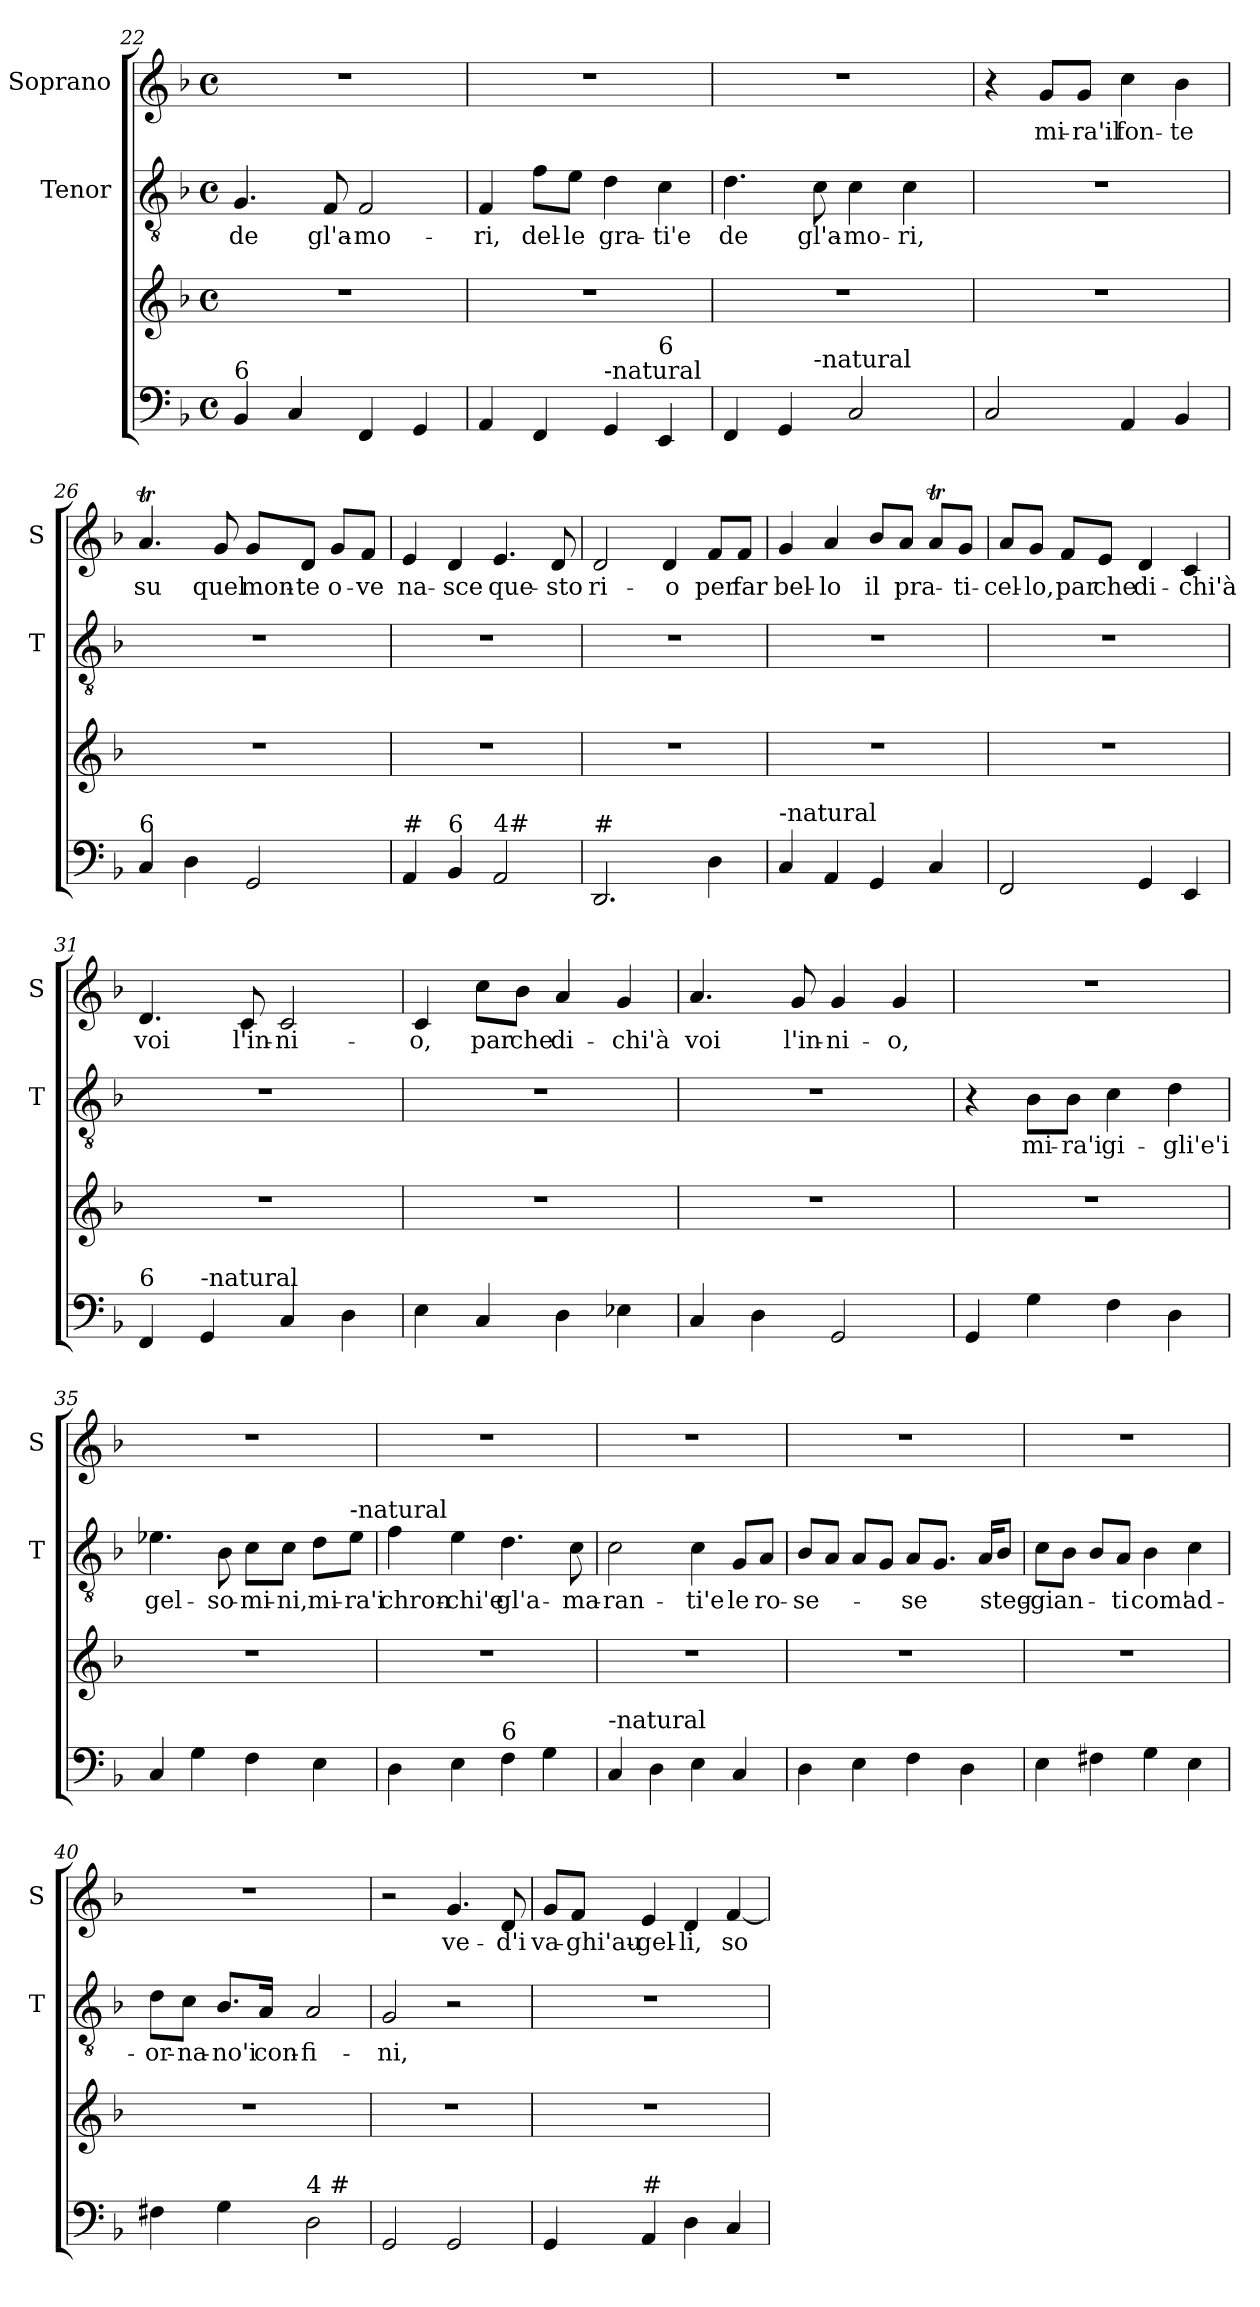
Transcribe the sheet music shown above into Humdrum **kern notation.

**kern	**kern	**kern	**text	**kern	**text
*part3	*part3	*part2	*part2	*part1	*part1
*staff4	*staff3	*staff2	*staff2	*staff1	*staff1
*	*	*I"Tenor	*	*I"Soprano	*
*	*	*I'T	*	*I'S	*
*clefF4	*clefG2	*clefGv2	*	*clefG2	*
*k[b-]	*k[b-]	*k[b-]	*	*k[b-]	*
*F:	*F:	*F:	*	*F:	*
*M4/4	*M4/4	*M4/4	*	*M4/4	*
*met(c)	*met(c)	*met(c)	*	*met(c)	*
=22	=22	=22	=22	=22	=22
!LO:TX:a:t=6	!	!	!	!	!
!	!	!	!LO:LY:b	!	!
4BB-/	1r	4.G/	de	1r	.
4C/	.	.	.	.	.
!	!	!	!LO:LY:b	!	!
.	.	8F/	gl'a-	.	.
!	!	!	!LO:LY:b	!	!
4FF/	.	2F/	-mo-	.	.
4GG/	.	.	.	.	.
=23	=23	=23	=23	=23	=23
!	!	!	!LO:LY:b	!	!
4AA/	1r	4F/	-ri,	1r	.
!	!	!	!LO:LY:b	!	!
4FF/	.	8f\L	del-	.	.
!	!	!	!LO:LY:b	!	!
.	.	8e\J	-le	.	.
!LO:TX:a:t=-natural	!	!	!	!	!
!	!	!	!LO:LY:b	!	!
4GG/	.	4d\	gra-	.	.
!LO:TX:a:t=6	!	!	!	!	!
!	!	!	!LO:LY:b	!	!
4EE/	.	4c\	-ti'e	.	.
!!LO:LB:g=z
=24	=24	=24	=24	=24	=24
!LO:TX:a:t=6	!	!	!	!	!
!	!	!	!LO:LY:b	!	!
*^	*	*	*	*	*
4FF/	4.ryy	1r	4.d\	de	1r	.
4GG/	.	.	.	.	.	.
!	!LO:TX:a:t=-natural	!	!	!	!	!
!	!	!	!	!LO:LY:b	!	!
.	2ryy	.	8c\	gl'a-	.	.
!	!	!	!	!LO:LY:b	!	!
2C/	.	.	4c\	-mo-	.	.
!	!	!	!	!LO:LY:b	!	!
.	.	.	4c\	-ri,	.	.
.	8ryy	.	.	.	.	.
*v	*v	*	*	*	*	*
=25	=25	=25	=25	=25	=25
2C/	1r	1r	.	4r	.
!	!	!	!	!	!LO:LY:b
.	.	.	.	8g/L	mi-
!	!	!	!	!	!LO:LY:b
.	.	.	.	8g/J	-ra'il
!	!	!	!	!	!LO:LY:b
4AA/	.	.	.	4cc\	fon-
!	!	!	!	!	!LO:LY:b
4BB-/	.	.	.	4b-\	-te
=26	=26	=26	=26	=26	=26
!LO:TX:a:t=6	!	!	!	!	!
!	!	!	!	!	!LO:LY:b
4C/	1r	1r	.	4.at/	su
4D\	.	.	.	.	.
!	!	!	!	!	!LO:LY:b
.	.	.	.	8g/	quel
!	!	!	!	!	!LO:LY:b
2GG/	.	.	.	8g/L	mon-
!	!	!	!	!	!LO:LY:b
.	.	.	.	8d/J	-te
!	!	!	!	!	!LO:LY:b
.	.	.	.	8g/L	o-
!	!	!	!	!	!LO:LY:b
.	.	.	.	8f/J	-ve
=27	=27	=27	=27	=27	=27
!LO:TX:a:t=#	!	!	!	!	!
!	!	!	!	!	!LO:LY:b
4AA/	1r	1r	.	4e/	na-
!LO:TX:a:t=6	!	!	!	!	!
!	!	!	!	!	!LO:LY:b
4BB-/	.	.	.	4d/	-sce
!LO:TX:a:t=4#	!	!	!	!	!
!	!	!	!	!	!LO:LY:b
2AA/	.	.	.	4.e/	que-
!	!	!	!	!	!LO:LY:b
.	.	.	.	8d/	-sto
!!LO:PB:g=z
=28	=28	=28	=28	=28	=28
!LO:TX:a:t=#	!	!	!	!	!
!	!	!	!	!	!LO:LY:b
2.DD/	1r	1r	.	2d/	ri-
!	!	!	!	!	!LO:LY:b
.	.	.	.	4d/	-o
!	!	!	!	!	!LO:LY:b
4D\	.	.	.	8f/L	per
!	!	!	!	!	!LO:LY:b
.	.	.	.	8f/J	far
=29	=29	=29	=29	=29	=29
!LO:TX:a:t=-natural	!	!	!	!	!
!	!	!	!	!	!LO:LY:b
4C/	1r	1r	.	4g/	bel-
!	!	!	!	!	!LO:LY:b
4AA/	.	.	.	4a/	-lo
!	!	!	!	!	!LO:LY:b
4GG/	.	.	.	8b-/L	il
!	!	!	!	!	!LO:LY:b
.	.	.	.	8a/J	pra-
4C/	.	.	.	8at/L	.
!	!	!	!	!	!LO:LY:b
.	.	.	.	8g/J	-ti-
=30	=30	=30	=30	=30	=30
!	!	!	!	!	!LO:LY:b
2FF/	1r	1r	.	8a/L	-cel-
!	!	!	!	!	!LO:LY:b
.	.	.	.	8g/J	-lo,
!	!	!	!	!	!LO:LY:b
.	.	.	.	8f/L	par
!	!	!	!	!	!LO:LY:b
.	.	.	.	8e/J	che
!	!	!	!	!	!LO:LY:b
4GG/	.	.	.	4d/	di-
!	!	!	!	!	!LO:LY:b
4EE/	.	.	.	4c/	-chi'à
=31	=31	=31	=31	=31	=31
!LO:TX:a:t=6	!	!	!	!	!
!	!	!	!	!	!LO:LY:b
4FF/	1r	1r	.	4.d/	voi
!LO:TX:a:t=-natural	!	!	!	!	!
4GG/	.	.	.	.	.
!	!	!	!	!	!LO:LY:b
.	.	.	.	8c/	l'in-
!	!	!	!	!	!LO:LY:b
4C/	.	.	.	2c/	-ni-
4D\	.	.	.	.	.
!!LO:LB:g=z
=32	=32	=32	=32	=32	=32
!	!	!	!	!	!LO:LY:b
4E\	1r	1r	.	4c/	-o,
!	!	!	!	!	!LO:LY:b
4C/	.	.	.	8cc\L	par
!	!	!	!	!	!LO:LY:b
.	.	.	.	8b-\J	che
!	!	!	!	!	!LO:LY:b
4D\	.	.	.	4a/	di-
!	!	!	!	!	!LO:LY:b
4E-X\	.	.	.	4g/	-chi'à
=33	=33	=33	=33	=33	=33
!	!	!	!	!	!LO:LY:b
4C/	1r	1r	.	4.a/	voi
4D\	.	.	.	.	.
!	!	!	!	!	!LO:LY:b
.	.	.	.	8g/	l'in-
!	!	!	!	!	!LO:LY:b
2GG/	.	.	.	4g/	-ni-
!	!	!	!	!	!LO:LY:b
.	.	.	.	4g/	-o,
=34	=34	=34	=34	=34	=34
4GG/	1r	4r	.	1r	.
!	!	!	!LO:LY:b	!	!
4G\	.	8B-\L	mi-	.	.
!	!	!	!LO:LY:b	!	!
.	.	8B-\J	-ra'i	.	.
!	!	!	!LO:LY:b	!	!
4F\	.	4c\	gi-	.	.
!	!	!	!LO:LY:b	!	!
4D\	.	4d\	-gli'e'i	.	.
=35	=35	=35	=35	=35	=35
!	!	!	!LO:LY:b	!	!
4C/	1r	4.e-X\	gel-	1r	.
4G\	.	.	.	.	.
!	!	!	!LO:LY:b	!	!
.	.	8B-\	-so-	.	.
!	!	!	!LO:LY:b	!	!
4F\	.	8c\L	-mi-	.	.
!	!	!	!LO:LY:b	!	!
.	.	8c\J	-ni,	.	.
!	!	!	!LO:LY:b	!	!
4E\	.	8d\L	mi-	.	.
!	!	!LO:TX:a:t=-natural	!	!	!
!	!	!	!LO:LY:b	!	!
.	.	8e-\J	-ra'i	.	.
!!LO:LB:g=z
=36	=36	=36	=36	=36	=36
!	!	!	!LO:LY:b	!	!
4D\	1r	4f\	chron-	1r	.
!	!	!	!LO:LY:b	!	!
4E\	.	4e\	-chi'e	.	.
!LO:TX:a:t=6	!	!	!	!	!
!	!	!	!LO:LY:b	!	!
4F\	.	4.d\	gl'a-	.	.
4G\	.	.	.	.	.
!	!	!	!LO:LY:b	!	!
.	.	8c\	-ma-	.	.
=37	=37	=37	=37	=37	=37
!LO:TX:a:t=-natural	!	!	!	!	!
!	!	!	!LO:LY:b	!	!
4C/	1r	2c\	-ran-	1r	.
4D\	.	.	.	.	.
!	!	!	!LO:LY:b	!	!
4E\	.	4c\	-ti'e	.	.
!	!	!	!LO:LY:b	!	!
4C/	.	8G/L	le	.	.
!	!	!	!LO:LY:b	!	!
.	.	8A/J	ro-	.	.
=38	=38	=38	=38	=38	=38
!	!	!	!LO:LY:b	!	!
4D\	1r	8B-/L	-se-	1r	.
.	.	8A/J	.	.	.
4E\	.	8A/L	.	.	.
.	.	8G/J	.	.	.
!	!	!	!LO:LY:b	!	!
4F\	.	8A/L	-se	.	.
.	.	8.G/J	.	.	.
4D\	.	.	.	.	.
.	.	16A/KL	.	.	.
!	!	!	!LO:LY:b	!	!
.	.	8B-/J	steg-	.	.
=39	=39	=39	=39	=39	=39
!	!	!	!LO:LY:b	!	!
4E\	1r	8c\L	-gian-	1r	.
.	.	8B-\J	.	.	.
4F#X\	.	8B-/L	.	.	.
!	!	!	!LO:LY:b	!	!
.	.	8A/J	-ti	.	.
!	!	!	!LO:LY:b	!	!
4G\	.	4B-\	com'	.	.
!	!	!	!LO:LY:b	!	!
4E\	.	4c\	ad-	.	.
!!LO:LB:g=z
=40	=40	=40	=40	=40	=40
!	!	!	!LO:LY:b	!	!
4F#X\	1r	8d\L	-or-	1r	.
!	!	!	!LO:LY:b	!	!
.	.	8c\J	-na-	.	.
!	!	!	!LO:LY:b	!	!
4G\	.	8.B-/L	-no'i	.	.
!	!	!	!LO:LY:b	!	!
.	.	16A/Jk	con-	.	.
!LO:TX:a:t=4 #	!	!	!	!	!
!	!	!	!LO:LY:b	!	!
2D\	.	2A/	-fi-	.	.
=41	=41	=41	=41	=41	=41
!	!	!	!LO:LY:b	!	!
2GG/	1r	2G/	-ni,	2r	.
!	!	!	!	!	!LO:LY:b
2GG/	.	2r	.	4.g/	ve-
!	!	!	!	!	!LO:LY:b
.	.	.	.	8d/	-d'i
=42	=42	=42	=42	=42	=42
!	!	!	!	!	!LO:LY:b
4GG/	1r	1r	.	8g/L	va-
!	!	!	!	!	!LO:LY:b
.	.	.	.	8f/J	-ghi'au-
!LO:TX:a:t=#	!	!	!	!	!
!	!	!	!	!	!LO:LY:b
4AA/	.	.	.	4e/	-gel-
!	!	!	!	!	!LO:LY:b
4D\	.	.	.	4d/	-li,
!	!	!	!	!	!LO:LY:b
4C/	.	.	.	[4f/	so-
=	=	=	=	=	=
*-	*-	*-	*-	*-	*-
